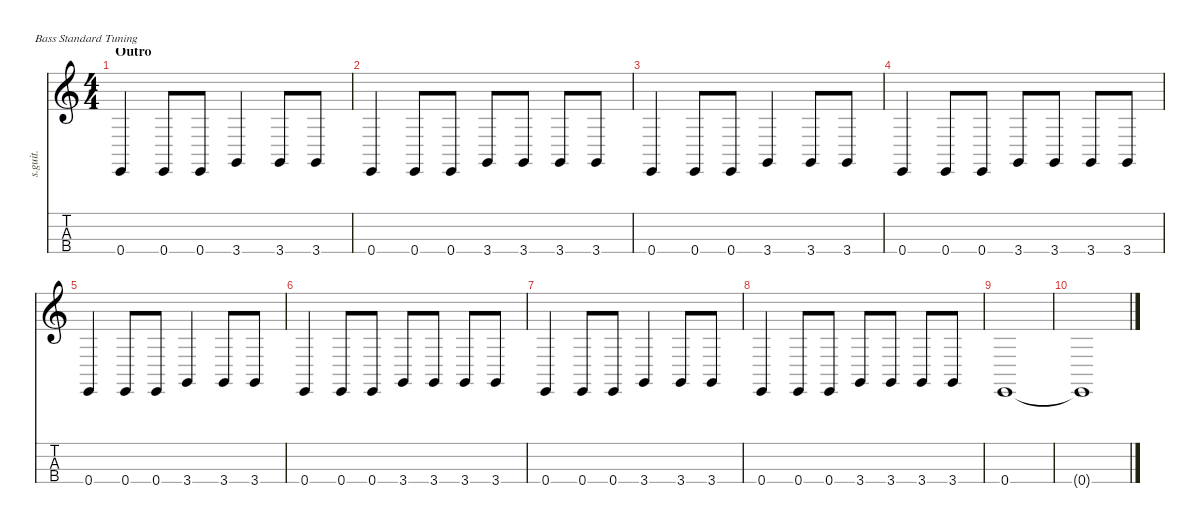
\defaultSystemsLayout 4
\hideDynamics
\bracketExtendMode nobrackets
\track ("Krist Novoselic - Bass" "s.guit.") {instrument electricbassfinger}
\staff {score tabs}
\tuning (G2 D2 A1 E1)
\ts (4 4)
\beaming (8 2 2 2 2)
\section ("" "Outro")
\tempo (133 hide)
\clef g2
\ks c
0.4.4{lyrics (0 "") lyrics (1 "") lyrics (2 "") lyrics (3 "") lyrics (4 "") dy f} 0.4.8{lyrics (0 "") lyrics (1 "") lyrics (2 "") lyrics (3 "") lyrics (4 "")} 0.4.8{lyrics (0 "") lyrics (1 "") lyrics (2 "") lyrics (3 "") lyrics (4 "")} 3.4.4{lyrics (0 "") lyrics (1 "") lyrics (2 "") lyrics (3 "") lyrics (4 "")} 3.4.8{lyrics (0 "") lyrics (1 "") lyrics (2 "") lyrics (3 "") lyrics (4 "")} 3.4.8{lyrics (0 "") lyrics (1 "") lyrics (2 "") lyrics (3 "") lyrics (4 "")} |
0.4.4{lyrics (0 "") lyrics (1 "") lyrics (2 "") lyrics (3 "") lyrics (4 "")} 0.4.8{lyrics (0 "") lyrics (1 "") lyrics (2 "") lyrics (3 "") lyrics (4 "")} 0.4.8{lyrics (0 "") lyrics (1 "") lyrics (2 "") lyrics (3 "") lyrics (4 "")} 3.4.8{lyrics (0 "") lyrics (1 "") lyrics (2 "") lyrics (3 "") lyrics (4 "")} 3.4.8{lyrics (0 "") lyrics (1 "") lyrics (2 "") lyrics (3 "") lyrics (4 "")} 3.4.8{lyrics (0 "") lyrics (1 "") lyrics (2 "") lyrics (3 "") lyrics (4 "")} 3.4.8{lyrics (0 "") lyrics (1 "") lyrics (2 "") lyrics (3 "") lyrics (4 "")} |
0.4.4{lyrics (0 "") lyrics (1 "") lyrics (2 "") lyrics (3 "") lyrics (4 "")} 0.4.8{lyrics (0 "") lyrics (1 "") lyrics (2 "") lyrics (3 "") lyrics (4 "")} 0.4.8{lyrics (0 "") lyrics (1 "") lyrics (2 "") lyrics (3 "") lyrics (4 "")} 3.4.4{lyrics (0 "") lyrics (1 "") lyrics (2 "") lyrics (3 "") lyrics (4 "")} 3.4.8{lyrics (0 "") lyrics (1 "") lyrics (2 "") lyrics (3 "") lyrics (4 "")} 3.4.8{lyrics (0 "") lyrics (1 "") lyrics (2 "") lyrics (3 "") lyrics (4 "")} |
0.4.4{lyrics (0 "") lyrics (1 "") lyrics (2 "") lyrics (3 "") lyrics (4 "")} 0.4.8{lyrics (0 "") lyrics (1 "") lyrics (2 "") lyrics (3 "") lyrics (4 "")} 0.4.8{lyrics (0 "") lyrics (1 "") lyrics (2 "") lyrics (3 "") lyrics (4 "")} 3.4.8{lyrics (0 "") lyrics (1 "") lyrics (2 "") lyrics (3 "") lyrics (4 "")} 3.4.8{lyrics (0 "") lyrics (1 "") lyrics (2 "") lyrics (3 "") lyrics (4 "")} 3.4.8{lyrics (0 "") lyrics (1 "") lyrics (2 "") lyrics (3 "") lyrics (4 "")} 3.4.8{lyrics (0 "") lyrics (1 "") lyrics (2 "") lyrics (3 "") lyrics (4 "")} |
0.4.4{lyrics (0 "") lyrics (1 "") lyrics (2 "") lyrics (3 "") lyrics (4 "")} 0.4.8{lyrics (0 "") lyrics (1 "") lyrics (2 "") lyrics (3 "") lyrics (4 "")} 0.4.8{lyrics (0 "") lyrics (1 "") lyrics (2 "") lyrics (3 "") lyrics (4 "")} 3.4.4{lyrics (0 "") lyrics (1 "") lyrics (2 "") lyrics (3 "") lyrics (4 "")} 3.4.8{lyrics (0 "") lyrics (1 "") lyrics (2 "") lyrics (3 "") lyrics (4 "")} 3.4.8{lyrics (0 "") lyrics (1 "") lyrics (2 "") lyrics (3 "") lyrics (4 "")} |
0.4.4{lyrics (0 "") lyrics (1 "") lyrics (2 "") lyrics (3 "") lyrics (4 "")} 0.4.8{lyrics (0 "") lyrics (1 "") lyrics (2 "") lyrics (3 "") lyrics (4 "")} 0.4.8{lyrics (0 "") lyrics (1 "") lyrics (2 "") lyrics (3 "") lyrics (4 "")} 3.4.8{lyrics (0 "") lyrics (1 "") lyrics (2 "") lyrics (3 "") lyrics (4 "")} 3.4.8{lyrics (0 "") lyrics (1 "") lyrics (2 "") lyrics (3 "") lyrics (4 "")} 3.4.8{lyrics (0 "") lyrics (1 "") lyrics (2 "") lyrics (3 "") lyrics (4 "")} 3.4.8{lyrics (0 "") lyrics (1 "") lyrics (2 "") lyrics (3 "") lyrics (4 "")} |
0.4.4{lyrics (0 "") lyrics (1 "") lyrics (2 "") lyrics (3 "") lyrics (4 "")} 0.4.8{lyrics (0 "") lyrics (1 "") lyrics (2 "") lyrics (3 "") lyrics (4 "")} 0.4.8{lyrics (0 "") lyrics (1 "") lyrics (2 "") lyrics (3 "") lyrics (4 "")} 3.4.4{lyrics (0 "") lyrics (1 "") lyrics (2 "") lyrics (3 "") lyrics (4 "")} 3.4.8{lyrics (0 "") lyrics (1 "") lyrics (2 "") lyrics (3 "") lyrics (4 "")} 3.4.8{lyrics (0 "") lyrics (1 "") lyrics (2 "") lyrics (3 "") lyrics (4 "")} |
0.4.4{lyrics (0 "") lyrics (1 "") lyrics (2 "") lyrics (3 "") lyrics (4 "")} 0.4.8{lyrics (0 "") lyrics (1 "") lyrics (2 "") lyrics (3 "") lyrics (4 "")} 0.4.8{lyrics (0 "") lyrics (1 "") lyrics (2 "") lyrics (3 "") lyrics (4 "")} 3.4.8{lyrics (0 "") lyrics (1 "") lyrics (2 "") lyrics (3 "") lyrics (4 "")} 3.4.8{lyrics (0 "") lyrics (1 "") lyrics (2 "") lyrics (3 "") lyrics (4 "")} 3.4.8{lyrics (0 "") lyrics (1 "") lyrics (2 "") lyrics (3 "") lyrics (4 "")} 3.4.8{lyrics (0 "") lyrics (1 "") lyrics (2 "") lyrics (3 "") lyrics (4 "")} |
0.4.1{lyrics (0 "") lyrics (1 "") lyrics (2 "") lyrics (3 "") lyrics (4 "")} |
\tempo (115 hide)
0.4{t}.1{lyrics (0 "") lyrics (1 "") lyrics (2 "") lyrics (3 "") lyrics (4 "")}
